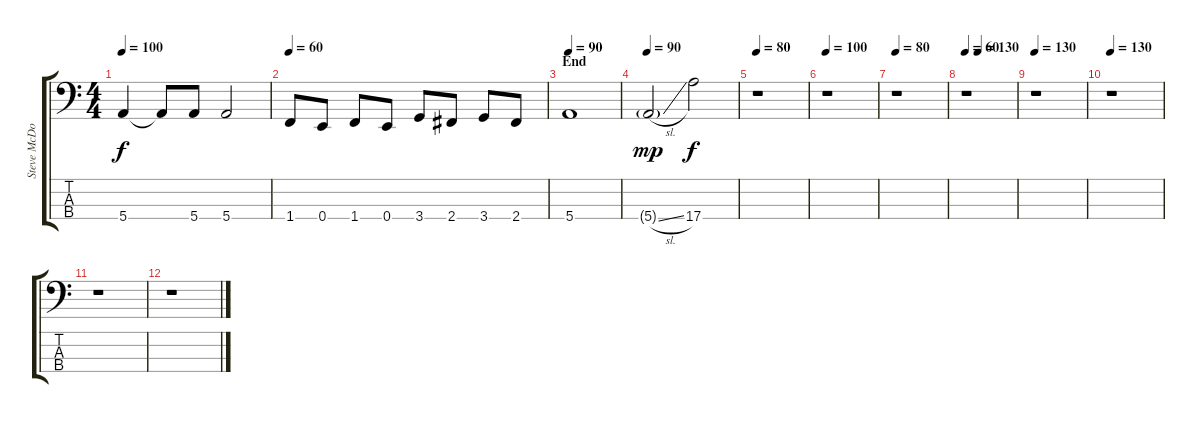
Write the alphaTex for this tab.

\track ("Steve McDonald (Bass)" "Steve McDo") {instrument electricbasspick}
\staff {score tabs}
\tuning (G2 D2 A1 E1) {hide}
\ts (4 4)
\tempo 100
\clef f4
\ks c
5.4.4{dy f} 5.4{t}.8 5.4.8 5.4.2 |
\tempo 60
1.4.8 0.4.8 1.4.8 0.4.8 3.4.8 2.4.8 3.4.8 2.4.8 |
\section ("" "End")
\tempo 90
5.4.1 |
\tempo 90
5.4{sl g}.2{dy mp} 17.4.2{dy f} |
\tempo 80
r.1 |
\tempo 100
r.1 |
\tempo 80
r.1 |
\tempo 60
\tempo (130 0.25)
r.1 |
\tempo 130
r.1 |
\tempo 130
r.1 |
r.1 |
r.1
